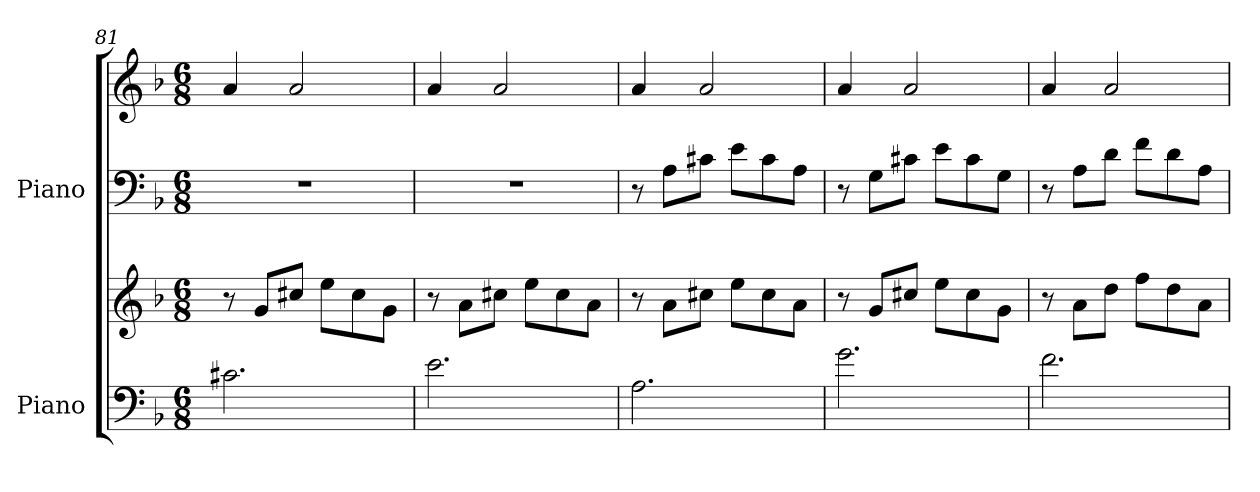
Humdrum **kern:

**kern	**kern	**kern	**kern
*part2	*part2	*part1	*part1
*staff4	*staff3	*staff2	*staff1
*I"Piano	*	*I"Piano	*
*I'Pno.	*	*I'Pno.	*
*clefF4	*clefG2	*clefF4	*clefG2
*k[b-]	*k[b-]	*k[b-]	*k[b-]
*M6/8	*M6/8	*M6/8	*M6/8
=81	=81	=81	=81
2.c#X\	8r	2.r	4a/
.	8g/L	.	.
.	8cc#X/J	.	2a/
.	8ee\L	.	.
.	8cc#\	.	.
.	8g\J	.	.
=82	=82	=82	=82
2.e\	8r	2.r	4a/
.	8a\L	.	.
.	8cc#X\J	.	2a/
.	8ee\L	.	.
.	8cc#\	.	.
.	8a\J	.	.
!!LO:PB:g=z
=83	=83	=83	=83
2.A\	8r	8r	4a/
.	8a\L	8A\L	.
.	8cc#X\J	8c#X\J	2a/
.	8ee\L	8e\L	.
.	8cc#\	8c#\	.
.	8a\J	8A\J	.
=84	=84	=84	=84
2.g\	8r	8r	4a/
.	8g/L	8G\L	.
.	8cc#X/J	8c#X\J	2a/
.	8ee\L	8e\L	.
.	8cc#\	8c#\	.
.	8g\J	8G\J	.
=85	=85	=85	=85
2.f\	8r	8r	4a/
.	8a\L	8A\L	.
.	8dd\J	8d\J	2a/
.	8ff\L	8f\L	.
.	8dd\	8d\	.
.	8a\J	8A\J	.
=	=	=	=
*-	*-	*-	*-
